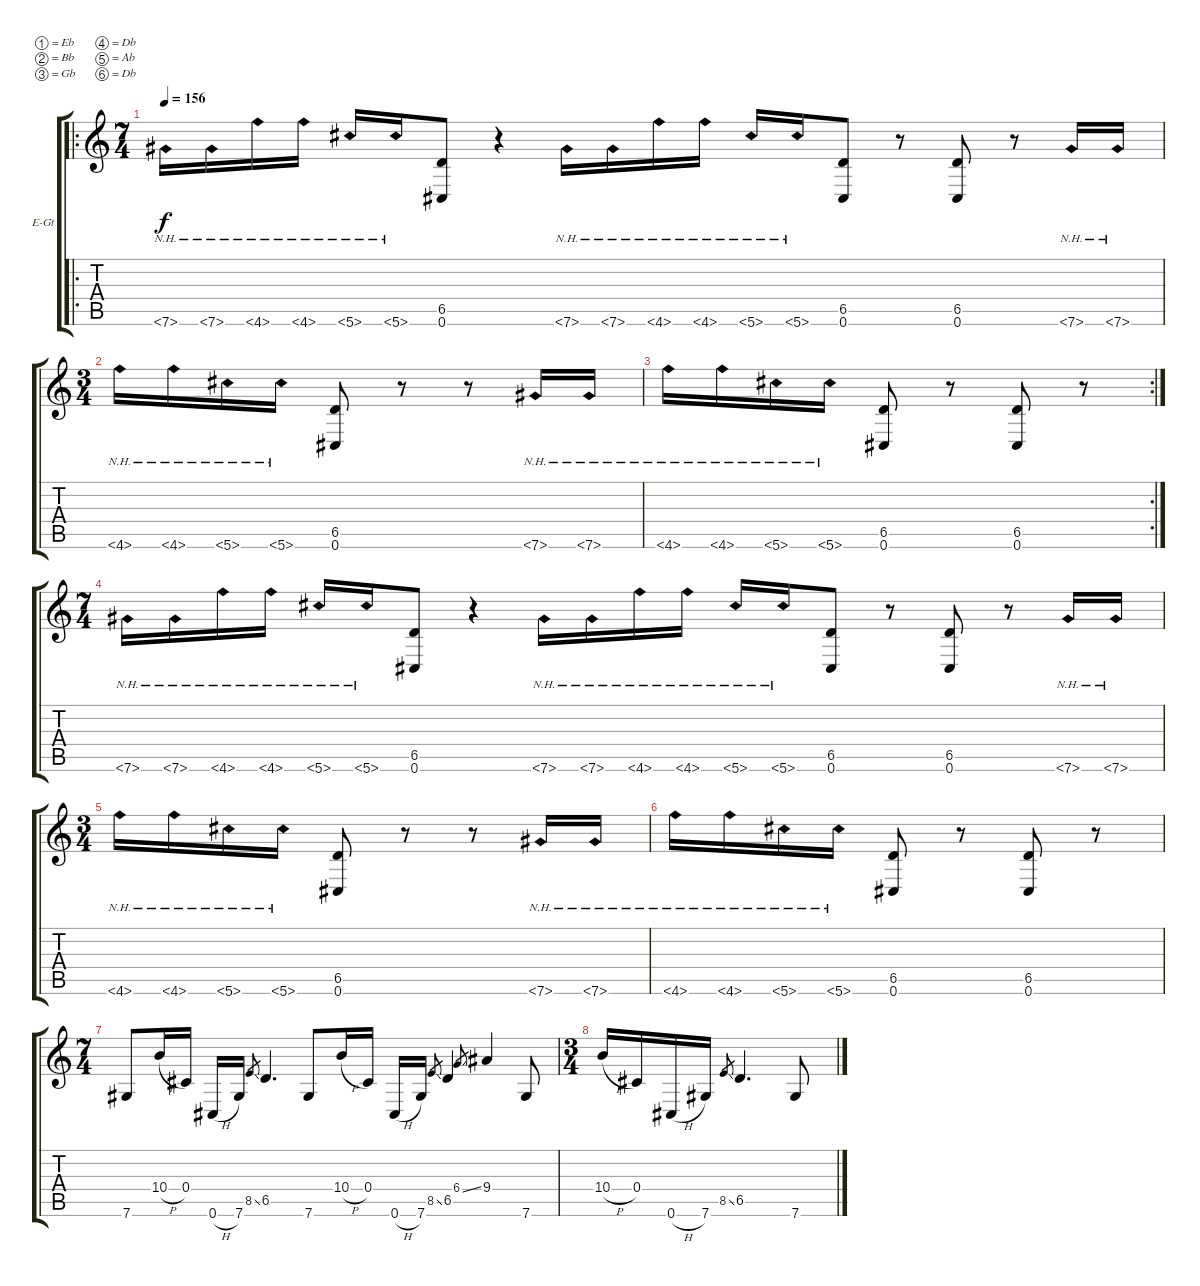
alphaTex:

\defaultSystemsLayout 4
\bracketExtendMode groupsimilarinstruments
\firstSystemTrackNameOrientation horizontal
\otherSystemsTrackNameOrientation horizontal
\track ("Daniel Mongrain" "E-Gt") {instrument distortionguitar}
\staff {score tabs}
\tuning (Eb4 Bb3 Gb3 Db3 Ab2 Db2)
\ro
\ts (7 4)
\tempo 156
\clef g2
\ks c
7.6{nh}.16{dy f} 7.6{nh}.16 4.6{nh}.16 4.6{nh}.16 5.6{nh}.16 5.6{nh}.16 (0.6 6.5).8 r.4 7.6{nh}.16 7.6{nh}.16 4.6{nh}.16 4.6{nh}.16 5.6{nh}.16 5.6{nh}.16 (0.6 6.5).8 r.8 (0.6 6.5).8 r.8 7.6{nh}.16 7.6{nh}.16 |
\ts (3 4)
4.6{nh}.16 4.6{nh}.16 5.6{nh}.16 5.6{nh}.16 (0.6 6.5).8 r.8 r.8 7.6{nh}.16 7.6{nh}.16 |
\rc 2
4.6{nh}.16 4.6{nh}.16 5.6{nh}.16 5.6{nh}.16 (0.6 6.5).8 r.8 (0.6 6.5).8 r.8 |
\ts (7 4)
7.6{nh}.16 7.6{nh}.16 4.6{nh}.16 4.6{nh}.16 5.6{nh}.16 5.6{nh}.16 (0.6 6.5).8 r.4 7.6{nh}.16 7.6{nh}.16 4.6{nh}.16 4.6{nh}.16 5.6{nh}.16 5.6{nh}.16 (0.6 6.5).8 r.8 (0.6 6.5).8 r.8 7.6{nh}.16 7.6{nh}.16 |
\ts (3 4)
4.6{nh}.16 4.6{nh}.16 5.6{nh}.16 5.6{nh}.16 (0.6 6.5).8 r.8 r.8 7.6{nh}.16 7.6{nh}.16 |
4.6{nh}.16 4.6{nh}.16 5.6{nh}.16 5.6{nh}.16 (0.6 6.5).8 r.8 (0.6 6.5).8 r.8 |
\ts (7 4)
7.6.8 10.4{h}.16 0.4.16 0.6{h}.16 7.6.16 8.5{ss}.8{gr} 6.5.4{d} 7.6.8 10.4{h}.16 0.4.16 0.6{h}.16 7.6.16 8.5{ss}.8{gr} 6.5.4 6.4{ss}.8{gr} 9.4.4 7.6.8 |
\ts (3 4)
10.4{h}.16 0.4.16 0.6{h}.16 7.6.16 8.5{ss}.8{gr} 6.5.4{d} 7.6.8
